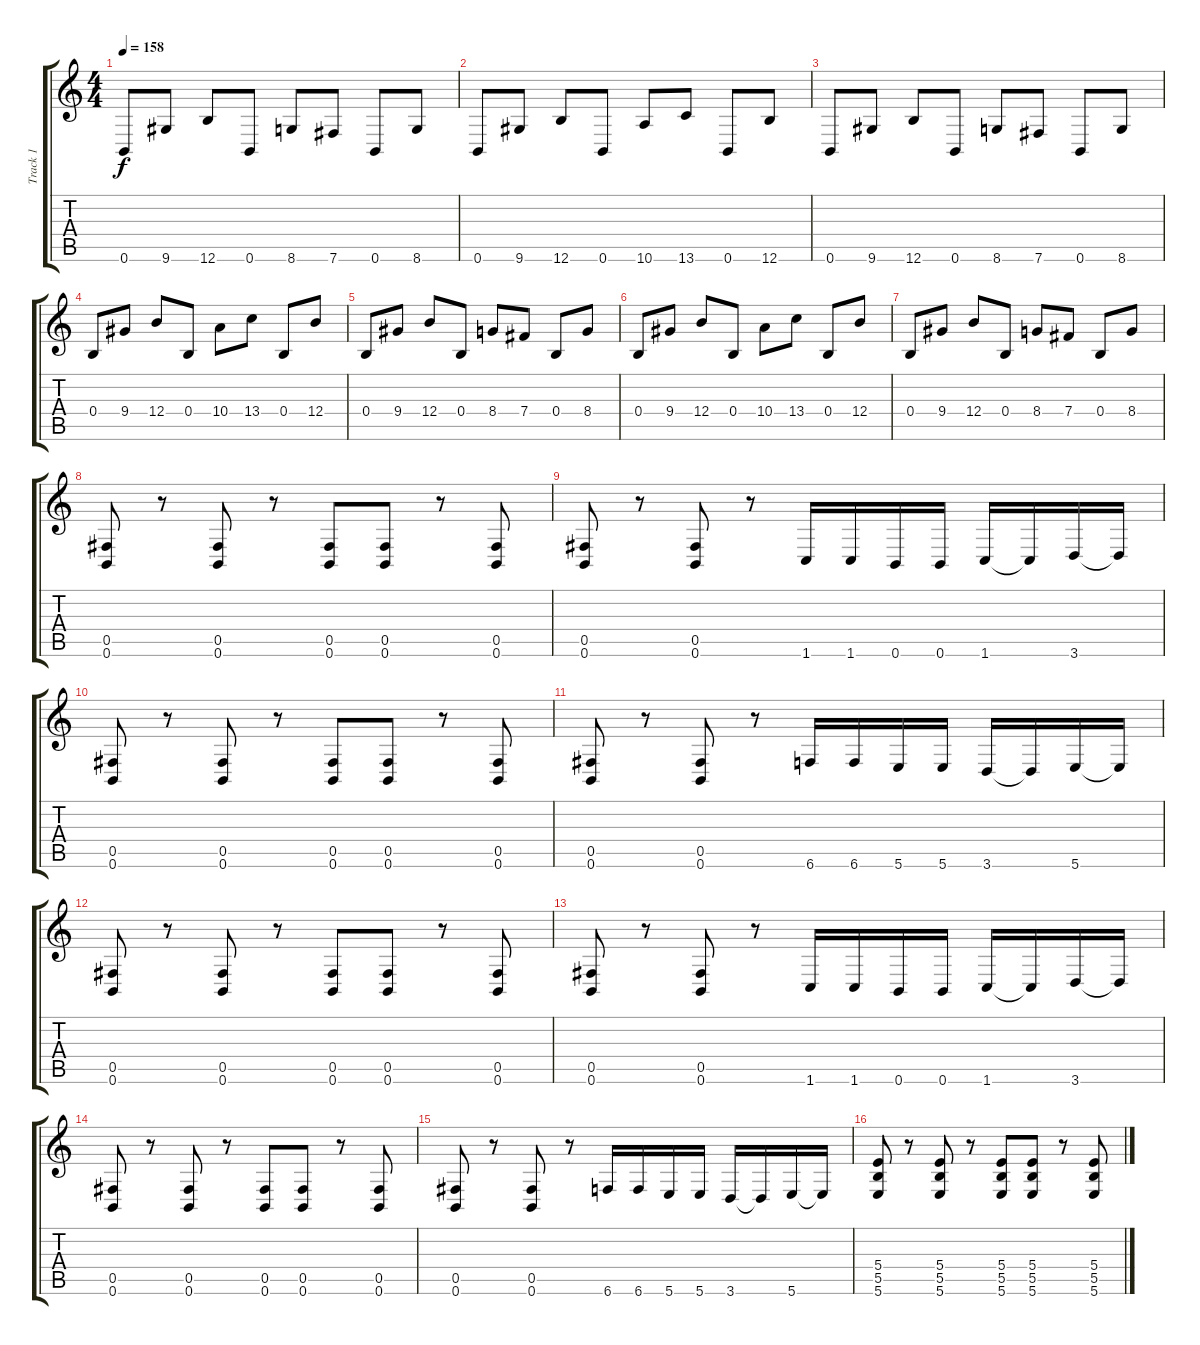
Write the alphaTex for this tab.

\track ("Track 1" "Track 1") {instrument distortionguitar}
\staff {score tabs}
\tuning (Db4 Ab3 E3 B2 Gb2 B1) {hide}
\ts (4 4)
\tempo 158
\clef g2
\ks c
0.6.8{dy f} 9.6.8 12.6.8 0.6.8 8.6.8 7.6.8 0.6.8 8.6.8 |
0.6.8 9.6.8 12.6.8 0.6.8 10.6.8 13.6.8 0.6.8 12.6.8 |
0.6.8 9.6.8 12.6.8 0.6.8 8.6.8 7.6.8 0.6.8 8.6.8 |
0.4.8 9.4.8 12.4.8 0.4.8 10.4.8 13.4.8 0.4.8 12.4.8 |
0.4.8 9.4.8 12.4.8 0.4.8 8.4.8 7.4.8 0.4.8 8.4.8 |
0.4.8 9.4.8 12.4.8 0.4.8 10.4.8 13.4.8 0.4.8 12.4.8 |
0.4.8 9.4.8 12.4.8 0.4.8 8.4.8 7.4.8 0.4.8 8.4.8 |
(0.5 0.6).8 r.8 (0.5 0.6).8 r.8 (0.5 0.6).8 (0.5 0.6).8 r.8 (0.5 0.6).8 |
(0.5 0.6).8 r.8 (0.5 0.6).8 r.8 1.6.16 1.6.16 0.6.16 0.6.16 1.6.16 1.6{t}.16 3.6.16 3.6{t}.16 |
(0.5 0.6).8 r.8 (0.5 0.6).8 r.8 (0.5 0.6).8 (0.5 0.6).8 r.8 (0.5 0.6).8 |
(0.5 0.6).8 r.8 (0.5 0.6).8 r.8 6.6.16 6.6.16 5.6.16 5.6.16 3.6.16 3.6{t}.16 5.6.16 5.6{t}.16 |
(0.5 0.6).8 r.8 (0.5 0.6).8 r.8 (0.5 0.6).8 (0.5 0.6).8 r.8 (0.5 0.6).8 |
(0.5 0.6).8 r.8 (0.5 0.6).8 r.8 1.6.16 1.6.16 0.6.16 0.6.16 1.6.16 1.6{t}.16 3.6.16 3.6{t}.16 |
(0.5 0.6).8 r.8 (0.5 0.6).8 r.8 (0.5 0.6).8 (0.5 0.6).8 r.8 (0.5 0.6).8 |
(0.5 0.6).8 r.8 (0.5 0.6).8 r.8 6.6.16 6.6.16 5.6.16 5.6.16 3.6.16 3.6{t}.16 5.6.16 5.6{t}.16 |
(5.4 5.5 5.6).8 r.8 (5.4 5.5 5.6).8 r.8 (5.4 5.5 5.6).8 (5.4 5.5 5.6).8 r.8 (5.4 5.5 5.6).8
